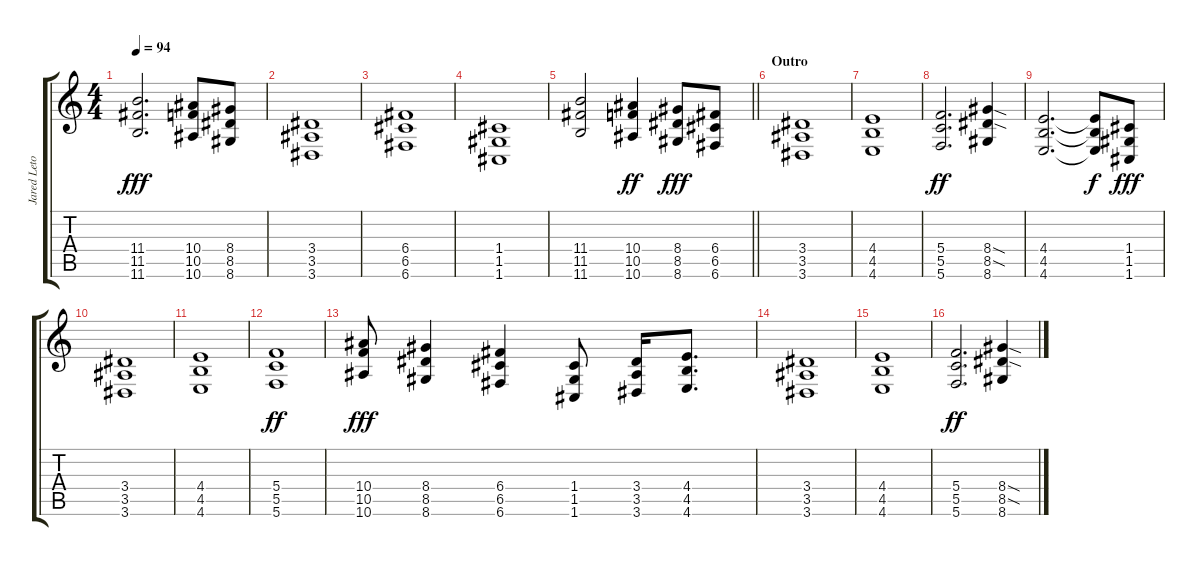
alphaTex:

\track ("Jared Leto" "Jared Leto") {instrument distortionguitar}
\staff {score tabs}
\tuning (D4 A3 F3 C3 G2 C2) {hide}
\ts (4 4)
\tempo 94
\clef g2
\ks c
(11.4 11.5 11.6).2{d dy fff} (10.4 10.5 10.6).8 (8.4 8.5 8.6).8 |
(3.4 3.5 3.6).1 |
(6.4 6.5 6.6).1 |
(1.4 1.5 1.6).1 |
\barLineRight lightlight
(11.4 11.5 11.6).2 (10.4 10.5 10.6).4{dy ff} (8.4 8.5 8.6).8{dy fff} (6.4 6.5 6.6).8 |
\section ("" "Outro")
(3.4 3.5 3.6).1 |
(4.4 4.5 4.6).1 |
(5.4 5.5 5.6).2{d dy ff} (8.4{sod} 8.5{sod} 8.6).4 |
(4.4 4.5 4.6).2{d instrument distortionguitar} (4.4{t} 4.5{t} 4.6{t}).8{dy f} (1.4 1.5 1.6).8{dy fff} |
(3.4 3.5 3.6).1 |
(4.4 4.5 4.6).1 |
(5.4 5.5 5.6).1{dy ff} |
(10.4 10.5 10.6).8{dy fff} (8.4 8.5 8.6).4 (6.4 6.5 6.6).4 (1.4 1.5 1.6).8 (3.4 3.5 3.6).16 (4.4 4.5 4.6).8{d} |
(3.4 3.5 3.6).1 |
(4.4 4.5 4.6).1 |
(5.4 5.5 5.6).2{d dy ff} (8.4{sod} 8.5{sod} 8.6).4
